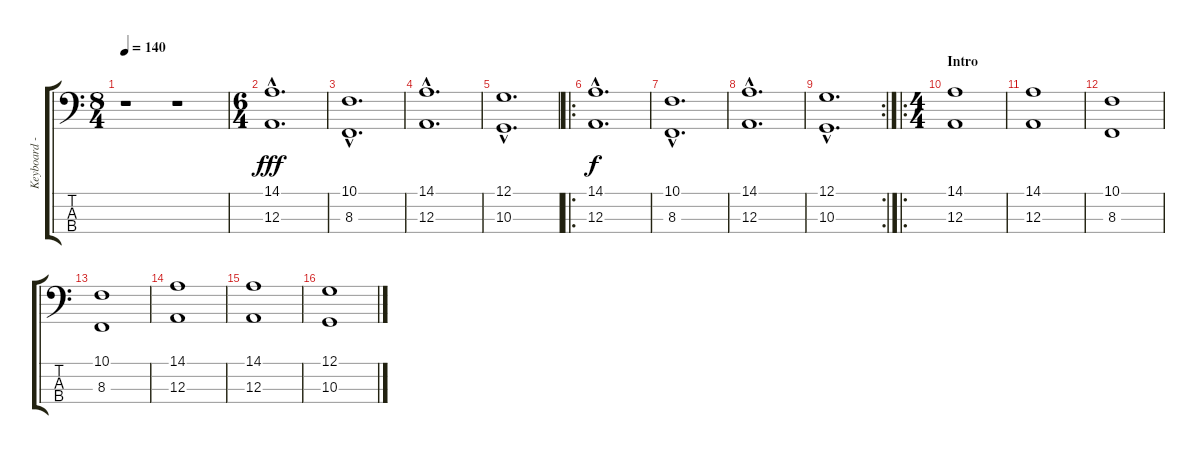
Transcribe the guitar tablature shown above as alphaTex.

\track ("Keyboard - Rock Organ(bass)" "Keyboard -") {instrument rockorgan}
\staff {score tabs}
\tuning (G2 D2 A1 E1) {hide}
\ts (8 4)
\tempo 140
\clef f4
\ks c
r.1{dy fff instrument rockorgan} r.1 |
\ts (6 4)
(14.1{hac} 12.3{hac}).1{d instrument choiraahs} |
(10.1{hac} 8.3{hac}).1{d} |
(14.1{hac} 12.3{hac}).1{d} |
(12.1{hac} 10.3{hac}).1{d} |
\ro
(14.1{hac} 12.3{hac}).1{d dy f instrument rockorgan} |
(10.1{hac} 8.3{hac}).1{d} |
(14.1{hac} 12.3{hac}).1{d} |
\rc 2
(12.1{hac} 10.3{hac}).1{d} |
\ro
\ts (4 4)
\section ("" "Intro")
(14.1 12.3).1 |
(14.1 12.3).1 |
(10.1 8.3).1 |
(10.1 8.3).1 |
(14.1 12.3).1 |
(14.1 12.3).1 |
(12.1 10.3).1
